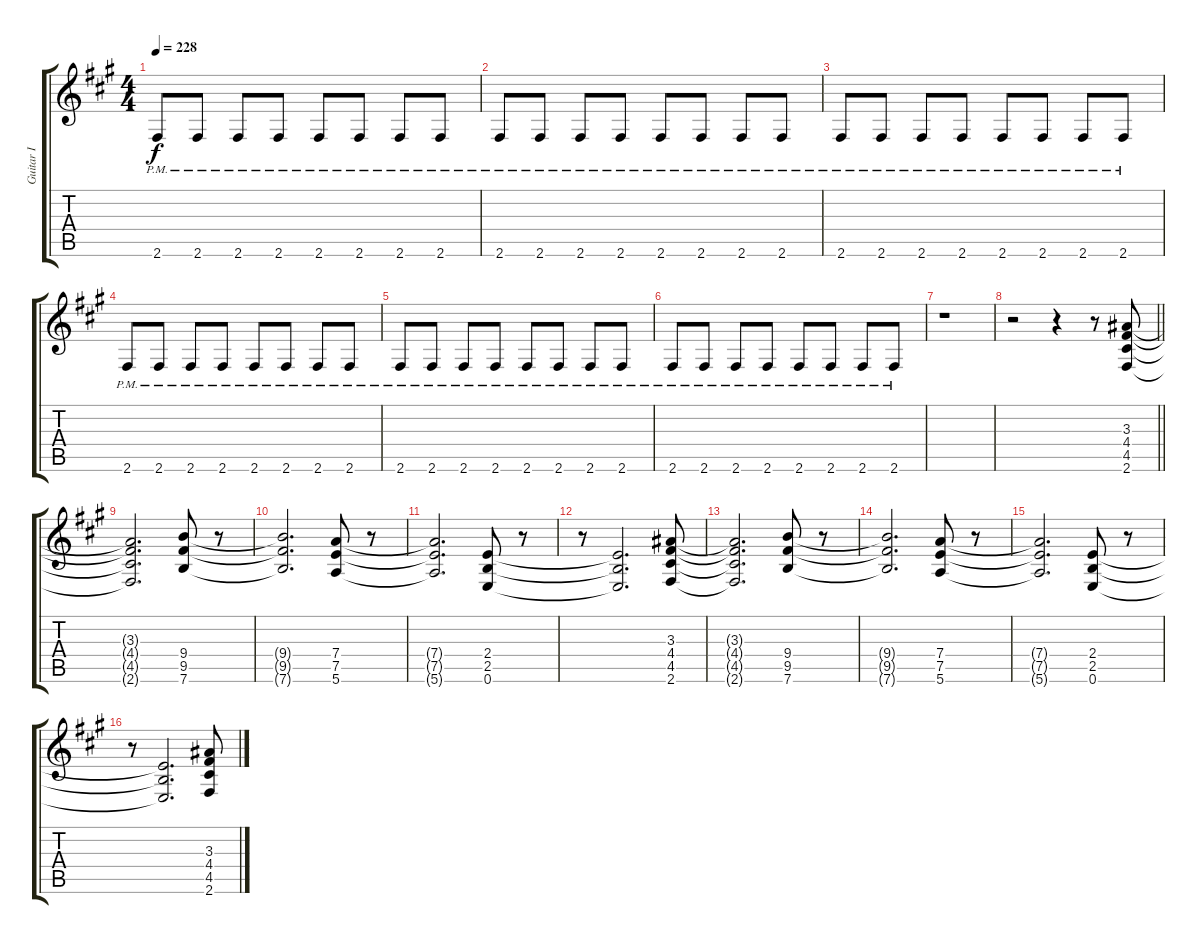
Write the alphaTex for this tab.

\track ("Guitar I" "Guitar I") {mute instrument distortionguitar}
\staff {score tabs}
\tuning (E4 B3 G3 D3 A2 E2) {hide}
\ts (4 4)
\tempo 228
\clef g2
\ks a
2.6{pm}.8{dy f} 2.6{pm}.8 2.6{pm}.8 2.6{pm}.8 2.6{pm}.8 2.6{pm}.8 2.6{pm}.8 2.6{pm}.8 |
2.6{pm}.8 2.6{pm}.8 2.6{pm}.8 2.6{pm}.8 2.6{pm}.8 2.6{pm}.8 2.6{pm}.8 2.6{pm}.8 |
2.6{pm}.8 2.6{pm}.8 2.6{pm}.8 2.6{pm}.8 2.6{pm}.8 2.6{pm}.8 2.6{pm}.8 2.6{pm}.8 |
2.6{pm}.8 2.6{pm}.8 2.6{pm}.8 2.6{pm}.8 2.6{pm}.8 2.6{pm}.8 2.6{pm}.8 2.6{pm}.8 |
2.6{pm}.8 2.6{pm}.8 2.6{pm}.8 2.6{pm}.8 2.6{pm}.8 2.6{pm}.8 2.6{pm}.8 2.6{pm}.8 |
2.6{pm}.8 2.6{pm}.8 2.6{pm}.8 2.6{pm}.8 2.6{pm}.8 2.6{pm}.8 2.6{pm}.8 2.6{pm}.8 |
r.1 |
\barLineRight lightlight
r.2 r.4 r.8 (3.3 4.4 4.5 2.6).8 |
(3.3{t} 4.4{t} 4.5{t} 2.6{t}).2{d} (9.4 9.5 7.6).8 r.8 |
(9.4{t} 9.5{t} 7.6{t}).2{d} (7.4 7.5 5.6).8 r.8 |
(7.4{t} 7.5{t} 5.6{t}).2{d} (2.4 2.5 0.6).8 r.8 |
r.8 (2.4{t} 2.5{t} 0.6{t}).2{d} (3.3 4.4 4.5 2.6).8 |
(3.3{t} 4.4{t} 4.5{t} 2.6{t}).2{d} (9.4 9.5 7.6).8 r.8 |
(9.4{t} 9.5{t} 7.6{t}).2{d} (7.4 7.5 5.6).8 r.8 |
(7.4{t} 7.5{t} 5.6{t}).2{d} (2.4 2.5 0.6).8 r.8 |
r.8 (2.4{t} 2.5{t} 0.6{t}).2{d} (3.3 4.4 4.5 2.6).8
